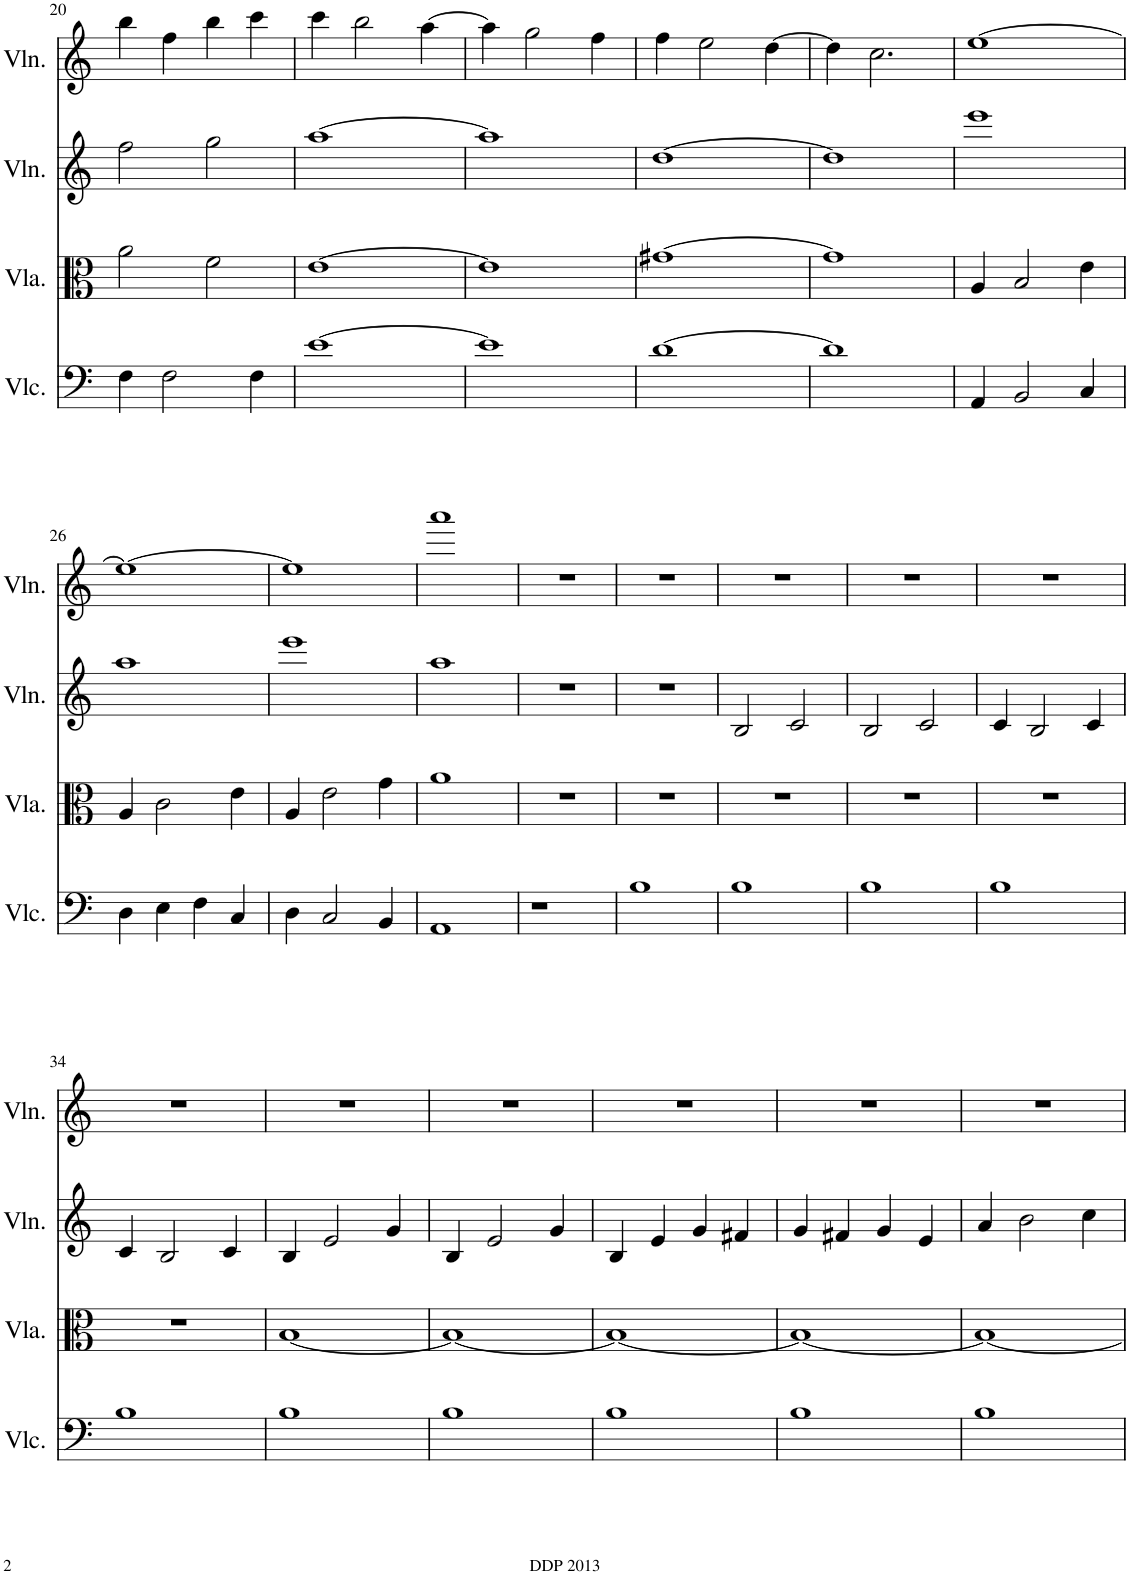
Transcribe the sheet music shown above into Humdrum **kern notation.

**kern	**kern	**kern	**kern
*part4	*part3	*part2	*part1
*staff4	*staff3	*staff2	*staff1
*I"Violoncello	*I"Viola	*I"Violin	*I"Violin
*I'Vlc.	*I'Vla.	*I'Vln.	*I'Vln.
!!LO:PB:g=z
*clefF4	*clefC3	*clefG2	*clefG2
*k[]	*k[]	*k[]	*k[]
*M4/4	*M4/4	*M4/4	*M4/4
=20	=20	=20	=20
4F\	2a\	2ff\	4bb\
2F\	.	.	4ff\
.	2f\	2gg\	4bb\
4F\	.	.	4ccc\
=21	=21	=21	=21
[1e	[1e	[1aa	4ccc\
.	.	.	2bb\
.	.	.	[4aa\
=22	=22	=22	=22
1e]	1e]	1aa]	4aa\]
.	.	.	2gg\
.	.	.	4ff\
=23	=23	=23	=23
[1d	[1g#X	[1dd	4ff\
.	.	.	2ee\
.	.	.	[4dd\
=24	=24	=24	=24
1d]	1g#]	1dd]	4dd\]
.	.	.	2.cc\
=25	=25	=25	=25
4AA/	4A/	1eee	[1ee
2BB/	2B/	.	.
4C/	4e\	.	.
!!LO:LB:g=z
=26	=26	=26	=26
4D\	4A/	1aa	1ee_
4E\	2c\	.	.
4F\	.	.	.
4C/	4e\	.	.
=27	=27	=27	=27
4D\	4A/	1eee	1ee]
2C/	2e\	.	.
4BB/	4g\	.	.
=28	=28	=28	=28
1AA	1a	1aa	1aaa
=29	=29	=29	=29
1r	1r	1r	1r
=30	=30	=30	=30
1B	1r	1r	1r
=31	=31	=31	=31
1B	1r	2B/	1r
.	.	2c/	.
=32	=32	=32	=32
1B	1r	2B/	1r
.	.	2c/	.
=33	=33	=33	=33
1B	1r	4c/	1r
.	.	2B/	.
.	.	4c/	.
!!LO:LB:g=z
=34	=34	=34	=34
1B	1r	4c/	1r
.	.	2B/	.
.	.	4c/	.
=35	=35	=35	=35
1B	[1B	4B/	1r
.	.	2e/	.
.	.	4g/	.
=36	=36	=36	=36
1B	1B_	4B/	1r
.	.	2e/	.
.	.	4g/	.
=37	=37	=37	=37
1B	1B_	4B/	1r
.	.	4e/	.
.	.	4g/	.
.	.	4f#X/	.
=38	=38	=38	=38
1B	1B_	4g/	1r
.	.	4f#X/	.
.	.	4g/	.
.	.	4e/	.
=39	=39	=39	=39
1B	1B_	4a/	1r
.	.	2b\	.
.	.	4cc\	.
=	=	=	=
*-	*-	*-	*-
